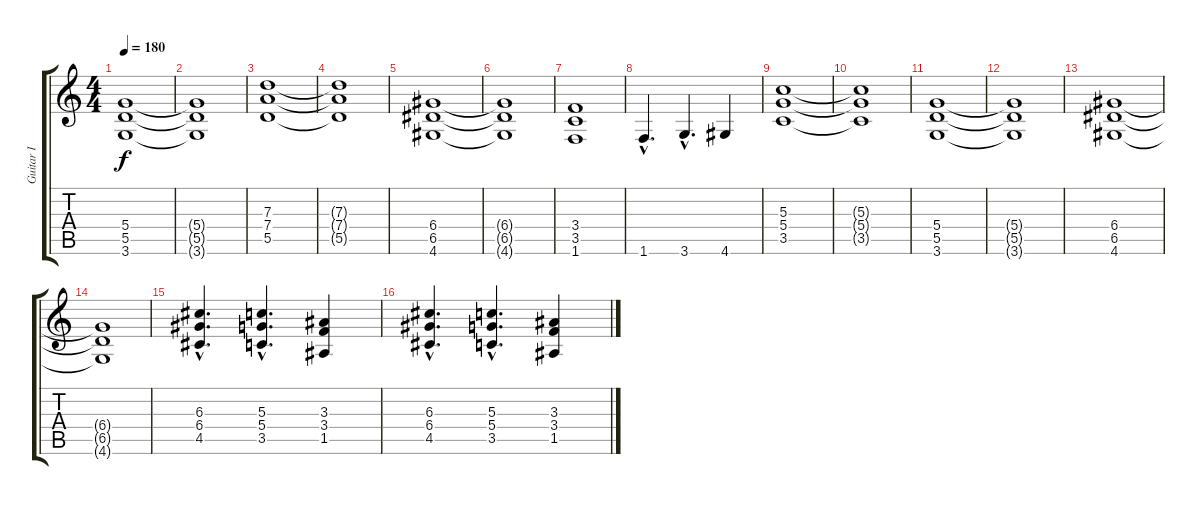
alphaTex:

\track ("Guitar I" "Guitar I") {instrument distortionguitar}
\staff {score tabs}
\tuning (E4 B3 G3 D3 A2 E2) {hide}
\ts (4 4)
\tempo 180
\clef g2
\ks c
(5.4 5.5 3.6).1{dy f} |
(5.4{t} 5.5{t} 3.6{t}).1 |
(7.3 7.4 5.5).1 |
(7.3{t} 7.4{t} 5.5{t}).1 |
(6.4 6.5 4.6).1 |
(6.4{t} 6.5{t} 4.6{t}).1 |
(3.4 3.5 1.6).1 |
1.6{hac}.4{d} 3.6{hac}.4{d} 4.6.4 |
(5.3 5.4 3.5).1 |
(5.3{t} 5.4{t} 3.5{t}).1 |
(5.4 5.5 3.6).1 |
(5.4{t} 5.5{t} 3.6{t}).1 |
(6.4 6.5 4.6).1 |
(6.4{t} 6.5{t} 4.6{t}).1 |
(6.3{hac} 6.4{hac} 4.5{hac}).4{d} (5.3{hac} 5.4{hac} 3.5{hac}).4{d} (3.3 3.4 1.5).4 |
(6.3{hac} 6.4{hac} 4.5{hac}).4{d} (5.3{hac} 5.4{hac} 3.5{hac}).4{d} (3.3 3.4 1.5).4
